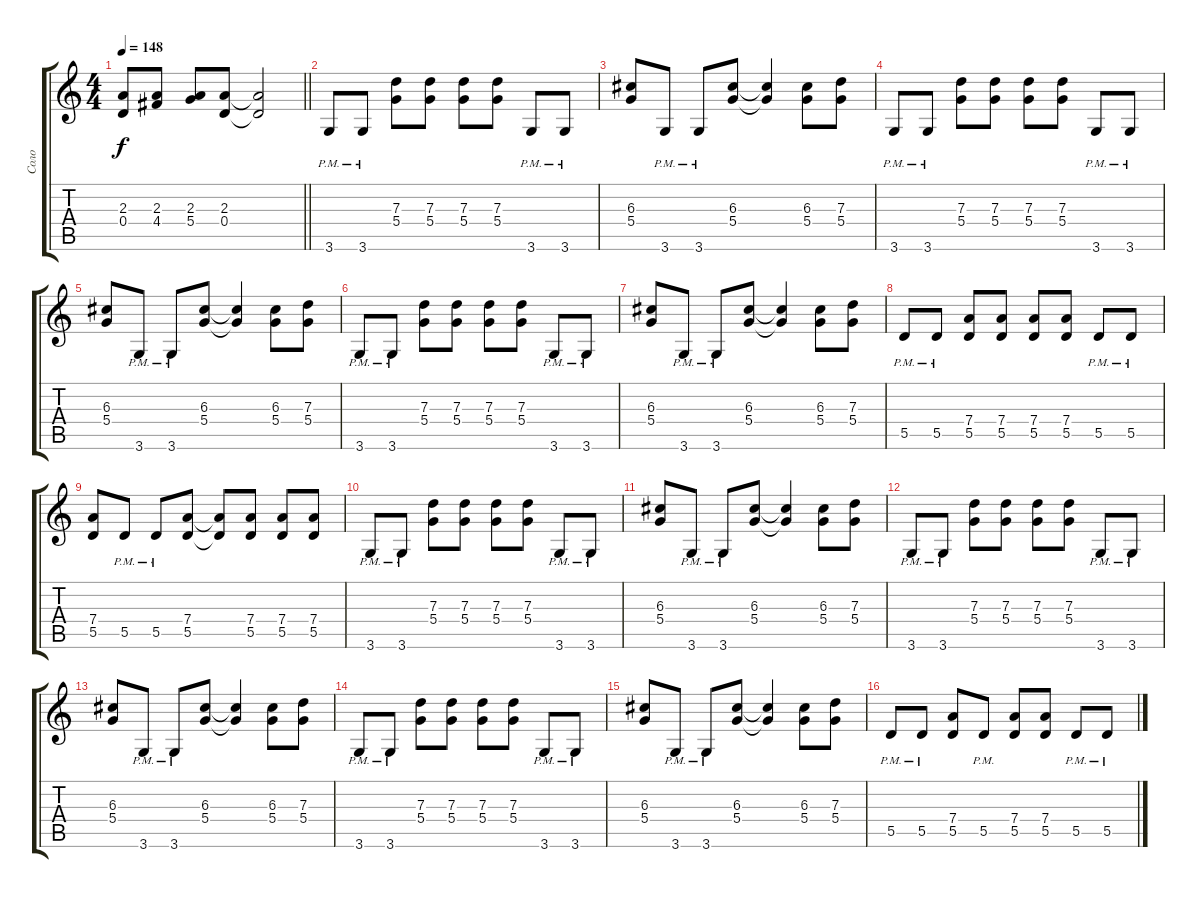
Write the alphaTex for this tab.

\track ("Соло" "Соло") {instrument distortionguitar}
\staff {score tabs}
\tuning (E4 B3 G3 D3 A2 E2) {hide}
\ts (4 4)
\tempo 148
\clef g2
\barLineRight lightlight
\ks c
(2.3{t} 0.4{t}).8{dy f} (2.3 4.4).8 (2.3 5.4).8 (2.3 0.4).8 (2.3{t} 0.4{t}).2 |
3.6{pm}.8 3.6{pm}.8 (7.3 5.4).8 (7.3 5.4).8 (7.3 5.4).8 (7.3 5.4).8 3.6{pm}.8 3.6{pm}.8 |
(6.3 5.4).8 3.6{pm}.8 3.6{pm}.8 (6.3 5.4).8 (6.3{t} 5.4{t}).4 (6.3 5.4).8 (7.3 5.4).8 |
3.6{pm}.8 3.6{pm}.8 (7.3 5.4).8 (7.3 5.4).8 (7.3 5.4).8 (7.3 5.4).8 3.6{pm}.8 3.6{pm}.8 |
(6.3 5.4).8 3.6{pm}.8 3.6{pm}.8 (6.3 5.4).8 (6.3{t} 5.4{t}).4 (6.3 5.4).8 (7.3 5.4).8 |
3.6{pm}.8 3.6{pm}.8 (7.3 5.4).8 (7.3 5.4).8 (7.3 5.4).8 (7.3 5.4).8 3.6{pm}.8 3.6{pm}.8 |
(6.3 5.4).8 3.6{pm}.8 3.6{pm}.8 (6.3 5.4).8 (6.3{t} 5.4{t}).4 (6.3 5.4).8 (7.3 5.4).8 |
5.5{pm}.8 5.5{pm}.8 (7.4 5.5).8 (7.4 5.5).8 (7.4 5.5).8 (7.4 5.5).8 5.5{pm}.8 5.5{pm}.8 |
(7.4 5.5).8 5.5{pm}.8 5.5{pm}.8 (7.4 5.5).8 (7.4{t} 5.5{t}).8 (7.4 5.5).8 (7.4 5.5).8 (7.4 5.5).8 |
3.6{pm}.8 3.6{pm}.8 (7.3 5.4).8 (7.3 5.4).8 (7.3 5.4).8 (7.3 5.4).8 3.6{pm}.8 3.6{pm}.8 |
(6.3 5.4).8 3.6{pm}.8 3.6{pm}.8 (6.3 5.4).8 (6.3{t} 5.4{t}).4 (6.3 5.4).8 (7.3 5.4).8 |
3.6{pm}.8 3.6{pm}.8 (7.3 5.4).8 (7.3 5.4).8 (7.3 5.4).8 (7.3 5.4).8 3.6{pm}.8 3.6{pm}.8 |
(6.3 5.4).8 3.6{pm}.8 3.6{pm}.8 (6.3 5.4).8 (6.3{t} 5.4{t}).4 (6.3 5.4).8 (7.3 5.4).8 |
3.6{pm}.8 3.6{pm}.8 (7.3 5.4).8 (7.3 5.4).8 (7.3 5.4).8 (7.3 5.4).8 3.6{pm}.8 3.6{pm}.8 |
(6.3 5.4).8 3.6{pm}.8 3.6{pm}.8 (6.3 5.4).8 (6.3{t} 5.4{t}).4 (6.3 5.4).8 (7.3 5.4).8 |
5.5{pm}.8 5.5{pm}.8 (7.4 5.5).8 5.5{pm}.8 (7.4 5.5).8 (7.4 5.5).8 5.5{pm}.8 5.5{pm}.8
